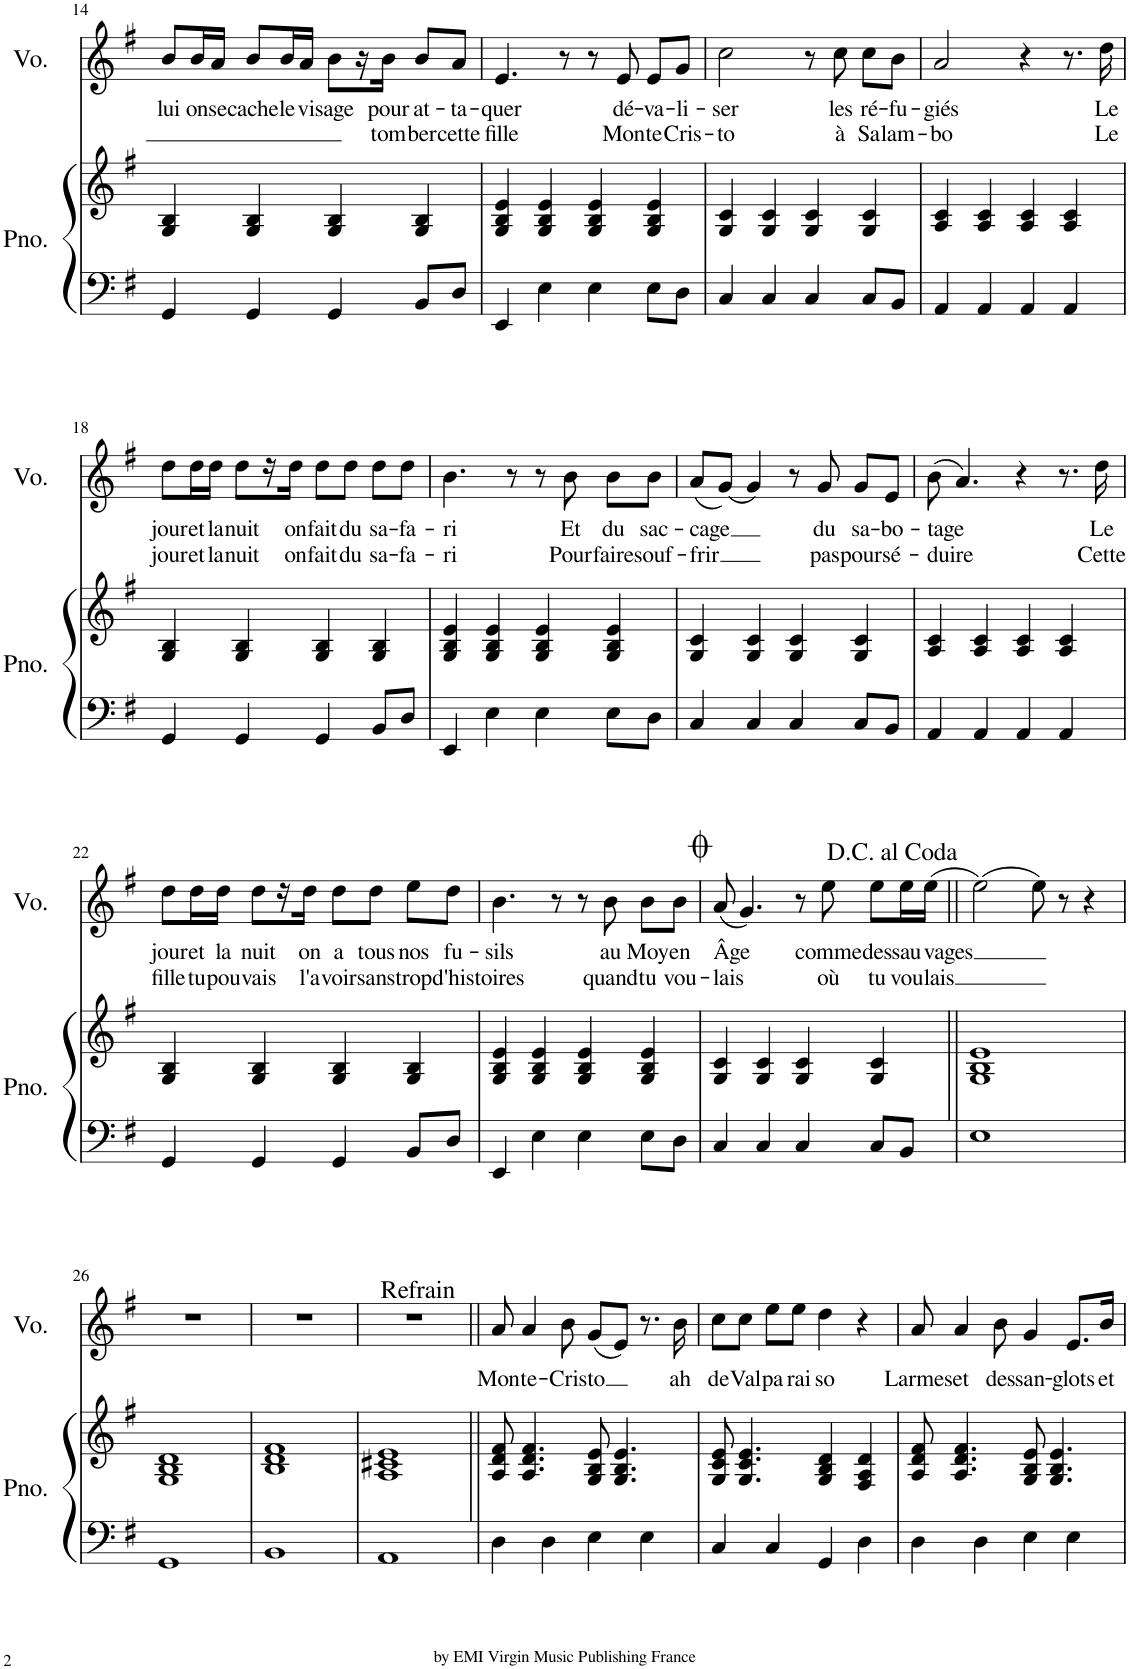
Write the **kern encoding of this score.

**kern	**kern	**kern	**text	**text	**harte
*part2	*part2	*part1	*part1	*part1	*part1
*staff3	*staff2	*staff1	*staff1	*staff1	*
*I"Piano	*	*I"Voice	*	*	*
*I'Pno.	*	*I'Vo.	*	*	*
!!LO:PB:g=z
*clefF4	*clefG2	*clefG2	*	*	*
*k[f#]	*k[f#]	*k[f#]	*	*	*
*M4/4	*M4/4	*M4/4	*	*	*
*met(c)	*met(c)	*met(c)	*	*	*
=14	=14	=14	=14	=14	=14
!	!	!	!LO:LY:b	!	!
4GG/	4G/ 4B/	8b/L	lui	.	.
!	!	!	!LO:LY:b	!	!
.	.	16b/L	on	.	.
!	!	!	!LO:LY:b	!	!
.	.	16a/JJ	se	.	.
!	!	!	!LO:LY:b	!	!
4GG/	4G/ 4B/	8b/L	cache	.	.
!	!	!	!LO:LY:b	!	!
.	.	16b/L	le	.	.
!	!	!	!LO:LY:b	!	!
.	.	16a/JJ	vi-	.	.
!	!	!	!LO:LY:b	!	!
4GG/	4G/ 4B/	8b\L	-sage	.	.
.	.	16r	.	.	.
!	!	!	!LO:LY:b	!LO:LY:b	!
.	.	16b\JJ	pour	tom-	.
!	!	!	!LO:LY:b	!LO:LY:b	!
8BB/L	4G/ 4B/	8b/L	at-	-ber	.
!	!	!	!LO:LY:b	!LO:LY:b	!
8D/J	.	8a/J	-ta-	cette	.
=15	=15	=15	=15	=15	=15
!	!	!	!LO:LY:b	!LO:LY:b	!
4EE/	4G/ 4B/ 4e/	4.e/	-quer	fille	.
4E\	4G/ 4B/ 4e/	.	.	.	.
.	.	8r	.	.	.
4E\	4G/ 4B/ 4e/	8r	.	.	.
!	!	!	!LO:LY:b	!LO:LY:b	!
.	.	8e/	dé-	Mon-	.
!	!	!	!LO:LY:b	!LO:LY:b	!
8E\L	4G/ 4B/ 4e/	8e/L	-va-	-te-	.
!	!	!	!LO:LY:b	!LO:LY:b	!
8D\J	.	8g/J	-li-	-Cris-	.
=16	=16	=16	=16	=16	=16
!	!	!	!LO:LY:b	!LO:LY:b	!
4C/	4G/ 4c/	2cc\	-ser	-to	.
4C/	4G/ 4c/	.	.	.	.
4C/	4G/ 4c/	8r	.	.	.
!	!	!	!LO:LY:b	!LO:LY:b	!
.	.	8cc\	les	à	.
!	!	!	!LO:LY:b	!LO:LY:b	!
8C/L	4G/ 4c/	8cc\L	ré-	Sa-	.
!	!	!	!LO:LY:b	!LO:LY:b	!
8BB/J	.	8b\J	-fu-	-lam-	.
=17	=17	=17	=17	=17	=17
!	!	!	!LO:LY:b	!LO:LY:b	!
4AA/	4A/ 4c/	2a/	-giés	-bo	.
4AA/	4A/ 4c/	.	.	.	.
4AA/	4A/ 4c/	4r	.	.	.
4AA/	4A/ 4c/	8.r	.	.	.
!	!	!	!LO:LY:b	!LO:LY:b	!
.	.	16dd\	Le	Le	.
!!LO:LB:g=z
=18	=18	=18	=18	=18	=18
!	!	!	!LO:LY:b	!LO:LY:b	!
4GG/	4G/ 4B/	8dd\L	jour	jour	.
!	!	!	!LO:LY:b	!LO:LY:b	!
.	.	16dd\L	et	et	.
!	!	!	!LO:LY:b	!LO:LY:b	!
.	.	16dd\JJ	la	la	.
!	!	!	!LO:LY:b	!LO:LY:b	!
4GG/	4G/ 4B/	8dd\L	nuit	nuit	.
.	.	16r	.	.	.
!	!	!	!LO:LY:b	!LO:LY:b	!
.	.	16dd\JJ	on	on	.
!	!	!	!LO:LY:b	!LO:LY:b	!
4GG/	4G/ 4B/	8dd\L	fait	fait	.
!	!	!	!LO:LY:b	!LO:LY:b	!
.	.	8dd\J	du	du	.
!	!	!	!LO:LY:b	!LO:LY:b	!
8BB/L	4G/ 4B/	8dd\L	sa-	sa-	.
!	!	!	!LO:LY:b	!LO:LY:b	!
8D/J	.	8dd\J	-fa-	-fa-	.
=19	=19	=19	=19	=19	=19
!	!	!	!LO:LY:b	!LO:LY:b	!
4EE/	4G/ 4B/ 4e/	4.b\	-ri	-ri	.
4E\	4G/ 4B/ 4e/	.	.	.	.
.	.	8r	.	.	.
4E\	4G/ 4B/ 4e/	8r	.	.	.
!	!	!	!LO:LY:b	!LO:LY:b	!
.	.	8b\	Et	Pour	.
!	!	!	!LO:LY:b	!LO:LY:b	!
8E\L	4G/ 4B/ 4e/	8b\L	du	faire	.
!	!	!	!LO:LY:b	!LO:LY:b	!
8D\J	.	8b\J	sac-	souf-	.
=20	=20	=20	=20	=20	=20
!	!	!	!LO:LY:b	!LO:LY:b	!
4C/	4G/ 4c/	(8a/L	-cage	-frir	.
.	.	(8g/J)	.	.	.
4C/	4G/ 4c/	4g/)	.	.	.
4C/	4G/ 4c/	8r	.	.	.
!	!	!	!LO:LY:b	!LO:LY:b	!
.	.	8g/	du	pas	.
!	!	!	!LO:LY:b	!LO:LY:b	!
8C/L	4G/ 4c/	8g/L	sa-	pour	.
!	!	!	!LO:LY:b	!LO:LY:b	!
8BB/J	.	8e/J	-bo-	sé-	.
=21	=21	=21	=21	=21	=21
!	!	!	!LO:LY:b	!LO:LY:b	!
4AA/	4A/ 4c/	(8b\	-tage	-duire	.
.	.	4.a/)	.	.	.
4AA/	4A/ 4c/	.	.	.	.
4AA/	4A/ 4c/	4r	.	.	.
4AA/	4A/ 4c/	8.r	.	.	.
!	!	!	!LO:LY:b	!LO:LY:b	!
.	.	16dd\	Le	Cette	.
!!LO:LB:g=z
=22	=22	=22	=22	=22	=22
!	!	!	!LO:LY:b	!LO:LY:b	!
4GG/	4G/ 4B/	8dd\L	jour	fille	.
!	!	!	!LO:LY:b	!LO:LY:b	!
.	.	16dd\L	et	tu	.
!	!	!	!LO:LY:b	!LO:LY:b	!
.	.	16dd\JJ	la	pou-	.
!	!	!	!LO:LY:b	!LO:LY:b	!
4GG/	4G/ 4B/	8dd\L	nuit	-vais	.
.	.	16r	.	.	.
!	!	!	!LO:LY:b	!LO:LY:b	!
.	.	16dd\JJ	on	l'a-	.
!	!	!	!LO:LY:b	!LO:LY:b	!
4GG/	4G/ 4B/	8dd\L	a	-voir	.
!	!	!	!LO:LY:b	!LO:LY:b	!
.	.	8dd\J	tous	sans	.
!	!	!	!LO:LY:b	!LO:LY:b	!
8BB/L	4G/ 4B/	8ee\L	nos	trop	.
!	!	!	!LO:LY:b	!LO:LY:b	!
8D/J	.	8dd\J	fu-	d'his-	.
=23	=23	=23	=23	=23	=23
!	!	!	!LO:LY:b	!LO:LY:b	!
4EE/	4G/ 4B/ 4e/	4.b\	-sils	-toires	.
4E\	4G/ 4B/ 4e/	.	.	.	.
.	.	8r	.	.	.
4E\	4G/ 4B/ 4e/	8r	.	.	.
!	!	!	!LO:LY:b	!LO:LY:b	!
.	.	8b\	au	quand	.
!	!	!	!LO:LY:b	!LO:LY:b	!
8E\L	4G/ 4B/ 4e/	8b\L	Moy-	tu	.
!	!	!	!LO:LY:b	!LO:LY:b	!
8D\J	.	8b\J	-en	vou-	.
=24	=24	=24	=24	=24	=24
!	!	!	!LO:LY:b	!LO:LY:b	!
4C/	4G/ 4c/	(8a/	Âge	-lais	.
.	.	4.g/)	.	.	.
4C/	4G/ 4c/	.	.	.	.
4C/	4G/ 4c/	8r	.	.	.
!	!	!	!LO:LY:b	!LO:LY:b	!
.	.	8ee\	comme	où	.
!	!	!	!LO:LY:b	!LO:LY:b	!
8C/L	4G/ 4c/	8ee\L	des	tu	.
!	!	!	!LO:LY:b	!LO:LY:b	!
8BB/J	.	16ee\L	sau-	vou-	.
!	!	!	!LO:LY:b	!LO:LY:b	!
.	.	(16ee\JJ	-vages	-lais	.
=25||	=25||	=25||	=25||	=25||	=25||
1E	1G 1B 1e	(2ee\)	.	.	.
.	.	8ee\)	.	.	.
.	.	8r	.	.	.
.	.	4r	.	.	.
!!LO:LB:g=z
=26	=26	=26	=26	=26	=26
1GG	1G 1B 1d	1r	.	.	.
=27	=27	=27	=27	=27	=27
1BB	1B 1d 1f#	1r	.	.	.
=28	=28	=28	=28	=28	=28
!	!	!	!	!	!LO:H:kt=Refrain
1AA	1A 1c#X 1e	1r	.	.	N
=29||	=29||	=29||	=29||	=29||	=29||
!	!	!	!LO:LY:b	!	!
4D\	8A/ 8d/ 8f#/	8a/	Mon-	.	.
!	!	!	!LO:LY:b	!	!
.	4.A/ 4.d/ 4.f#/	4a/	-te-	.	.
4D\	.	.	.	.	.
!	!	!	!LO:LY:b	!	!
.	.	8b\	-Cris-	.	.
!	!	!	!LO:LY:b	!	!
4E\	8G/ 8B/ 8e/	(8g/L	-to	.	.
.	4.G/ 4.B/ 4.e/	8e/J)	.	.	.
4E\	.	8.r	.	.	.
!	!	!	!LO:LY:b	!	!
.	.	16b\	ah	.	.
=30	=30	=30	=30	=30	=30
!	!	!	!LO:LY:b	!	!
4C/	8G/ 8c/ 8e/	8cc\L	de	.	.
!	!	!	!LO:LY:b	!	!
.	4.G/ 4.c/ 4.e/	8cc\J	Val-	.	.
!	!	!	!LO:LY:b	!	!
4C/	.	8ee\L	-pa-	.	.
!	!	!	!LO:LY:b	!	!
.	.	8ee\J	-rai-	.	.
!	!	!	!LO:LY:b	!	!
4GG/	4G/ 4B/ 4d/	4dd\	-so	.	.
4D\	4F#/ 4A/ 4d/	4r	.	.	.
=31	=31	=31	=31	=31	=31
!	!	!	!LO:LY:b	!	!
4D\	8A/ 8d/ 8f#/	8a/	Larmes	.	.
!	!	!	!LO:LY:b	!	!
.	4.A/ 4.d/ 4.f#/	4a/	et	.	.
4D\	.	.	.	.	.
!	!	!	!LO:LY:b	!	!
.	.	8b\	des	.	.
!	!	!	!LO:LY:b	!	!
4E\	8G/ 8B/ 8e/	4g/	san-	.	.
.	4.G/ 4.B/ 4.e/	.	.	.	.
!	!	!	!LO:LY:b	!	!
4E\	.	8.e/L	-glots	.	.
!	!	!	!LO:LY:b	!	!
.	.	16b/Jk	et	.	.
=	=	=	=	=	=
*-	*-	*-	*-	*-	*-
